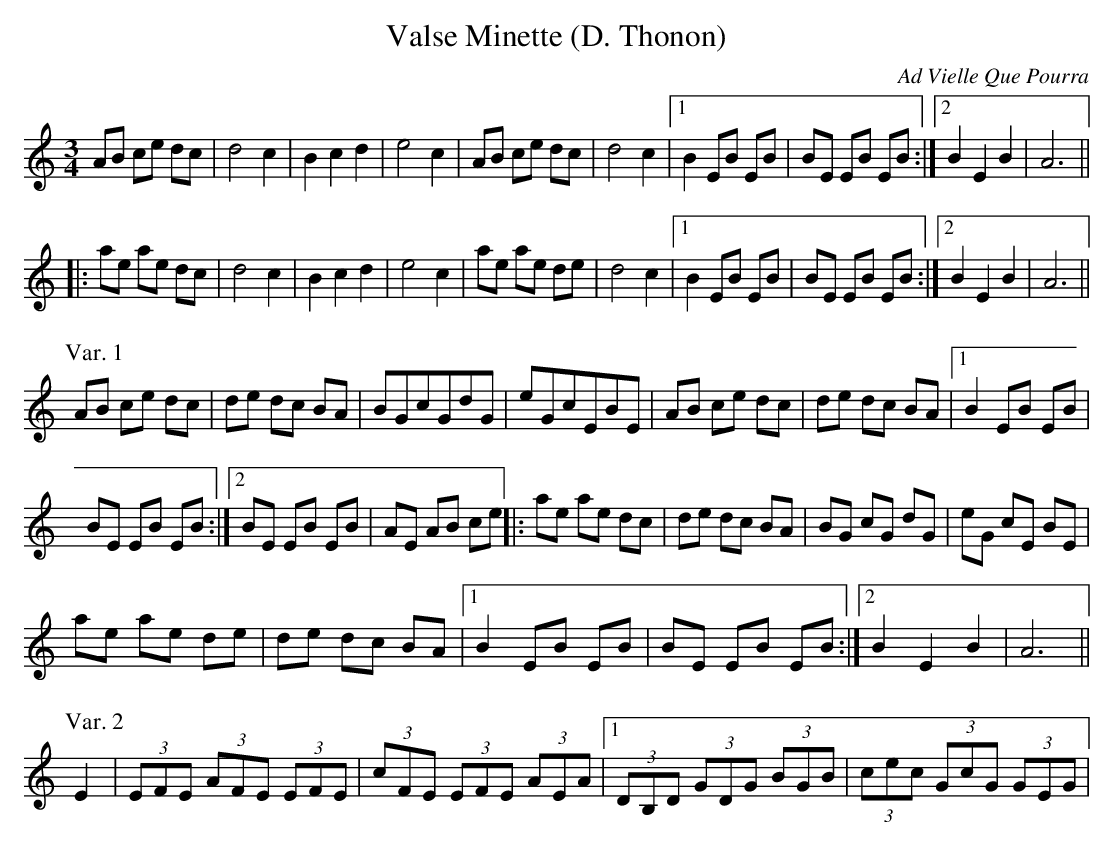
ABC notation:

X:1
T:Valse Minette (D. Thonon)
C:Ad Vielle Que Pourra
M:3/4
L:1/8
K:C
AB ce dc|d4c2|B2c2d2|e4c2|AB ce dc|\
d4c2|1 B2EB EB|BE EB EB:|2 B2E2B2|A6||
|:ae ae dc|d4c2|B2c2d2|e4c2|ae ae de|\
d4c2|1 B2EB EB|BE EB EB:|2 B2E2B2|A6||*
P:Var. 1
AB ce dc|de dc BA|BGcGdG|eGcEBE|AB ce dc|\
de dc BA|1 B2EB EB|
BE EB EB:|2 BE EB EB|AE AB ce||\
|:ae ae dc|de dc BA|BG cG dG|eG cE BE|
ae ae de|de dc BA|1 B2EB EB|BE EB EB:|2 B2E2B2|A6||*
P:Var. 2
E2|(3EFE (3AFE (3EFE|(3cFE (3EFE (3AEA\
|1 (3DB,D (3GDG (3BGB|(3cec (3GcG (3GEG|
